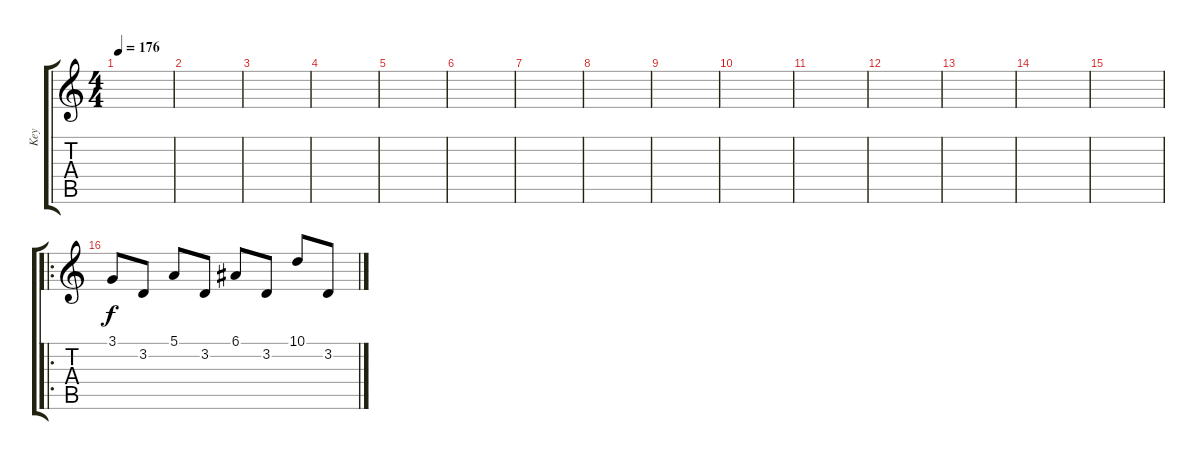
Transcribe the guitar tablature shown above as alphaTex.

\track ("Key" "Key") {instrument stringensemble1}
\staff {score tabs}
\tuning (E4 B3 G3 D3 A2 E2) {hide}
\ts (4 4)
\tempo 176
\clef g2
\ks c
|
|
|
|
|
|
|
|
|
|
|
|
|
|
|
\ro
3.1.8 3.2.8 5.1.8 3.2.8 6.1.8 3.2.8 10.1.8 3.2.8
